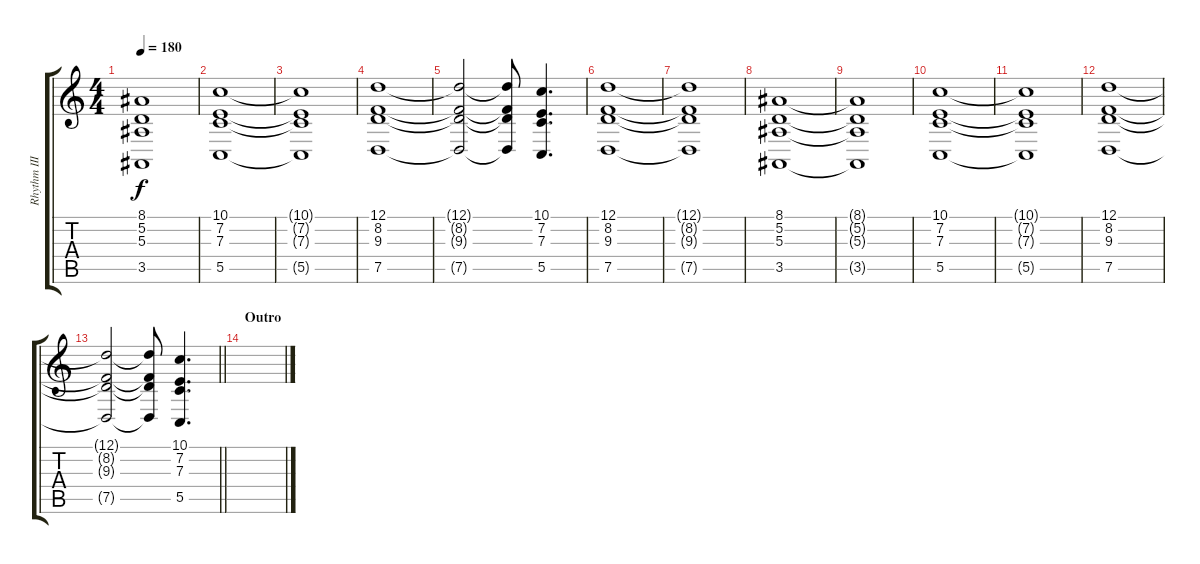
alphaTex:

\track ("Rhythm III" "Rhythm III") {instrument stringensemble1}
\staff {score tabs}
\tuning (D4 A3 F3 C3 G2 D2) {hide}
\ts (4 4)
\tempo 180
\clef g2
\ks c
(8.1{t} 5.2{t} 5.3{t} 3.5{t}).1{dy f} |
(10.1 7.2 7.3 5.5).1 |
(10.1{t} 7.2{t} 7.3{t} 5.5{t}).1 |
(12.1 8.2 9.3 7.5).1 |
(12.1{t} 8.2{t} 9.3{t} 7.5{t}).2 (12.1{t} 8.2{t} 9.3{t} 7.5{t}).8 (10.1 7.2 7.3 5.5).4{d} |
(12.1 8.2 9.3 7.5).1 |
(12.1{t} 8.2{t} 9.3{t} 7.5{t}).1 |
(8.1 5.2 5.3 3.5).1 |
(8.1{t} 5.2{t} 5.3{t} 3.5{t}).1 |
(10.1 7.2 7.3 5.5).1 |
(10.1{t} 7.2{t} 7.3{t} 5.5{t}).1 |
(12.1 8.2 9.3 7.5).1 |
\barLineRight lightlight
(12.1{t} 8.2{t} 9.3{t} 7.5{t}).2 (12.1{t} 8.2{t} 9.3{t} 7.5{t}).8 (10.1 7.2 7.3 5.5).4{d} |
\section ("" "Outro")
